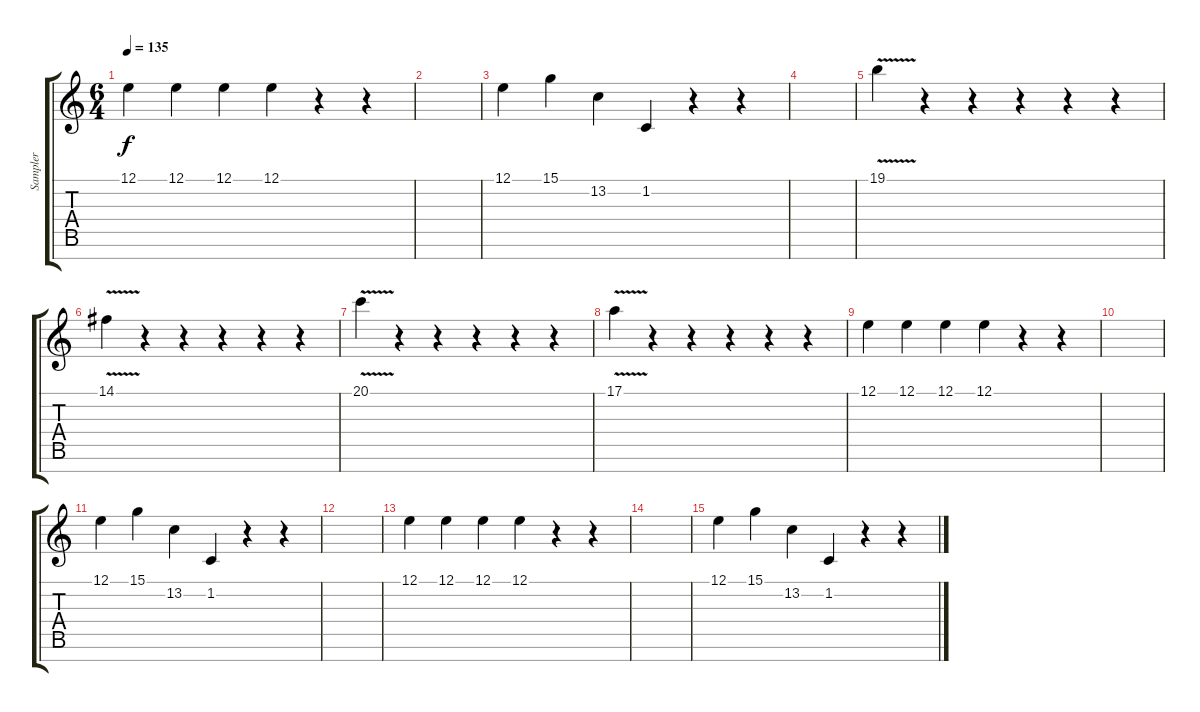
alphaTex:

\track ("Sampler" "Sampler") {instrument vibraphone}
\staff {score tabs}
\tuning (E4 B3 G3 D3 A2 E2 B1) {hide}
\ts (6 4)
\tempo 135
\clef g2
\ks c
12.1.4{dy f} 12.1.4 12.1.4 12.1.4 r.4 r.4 |
|
12.1.4 15.1.4 13.2.4 1.2.4 r.4 r.4 |
|
19.1{v}.4{volume 8 instrument lead8bassandlead} r.4 r.4 r.4 r.4 r.4 |
14.1{v}.4 r.4 r.4 r.4 r.4 r.4 |
20.1{v}.4 r.4 r.4 r.4 r.4 r.4 |
17.1{v}.4 r.4 r.4 r.4 r.4 r.4 |
12.1.4{volume 12 instrument vibraphone} 12.1.4 12.1.4 12.1.4 r.4 r.4 |
|
12.1.4 15.1.4 13.2.4 1.2.4 r.4 r.4 |
|
12.1.4 12.1.4 12.1.4 12.1.4 r.4 r.4 |
|
12.1.4 15.1.4 13.2.4 1.2.4 r.4 r.4
